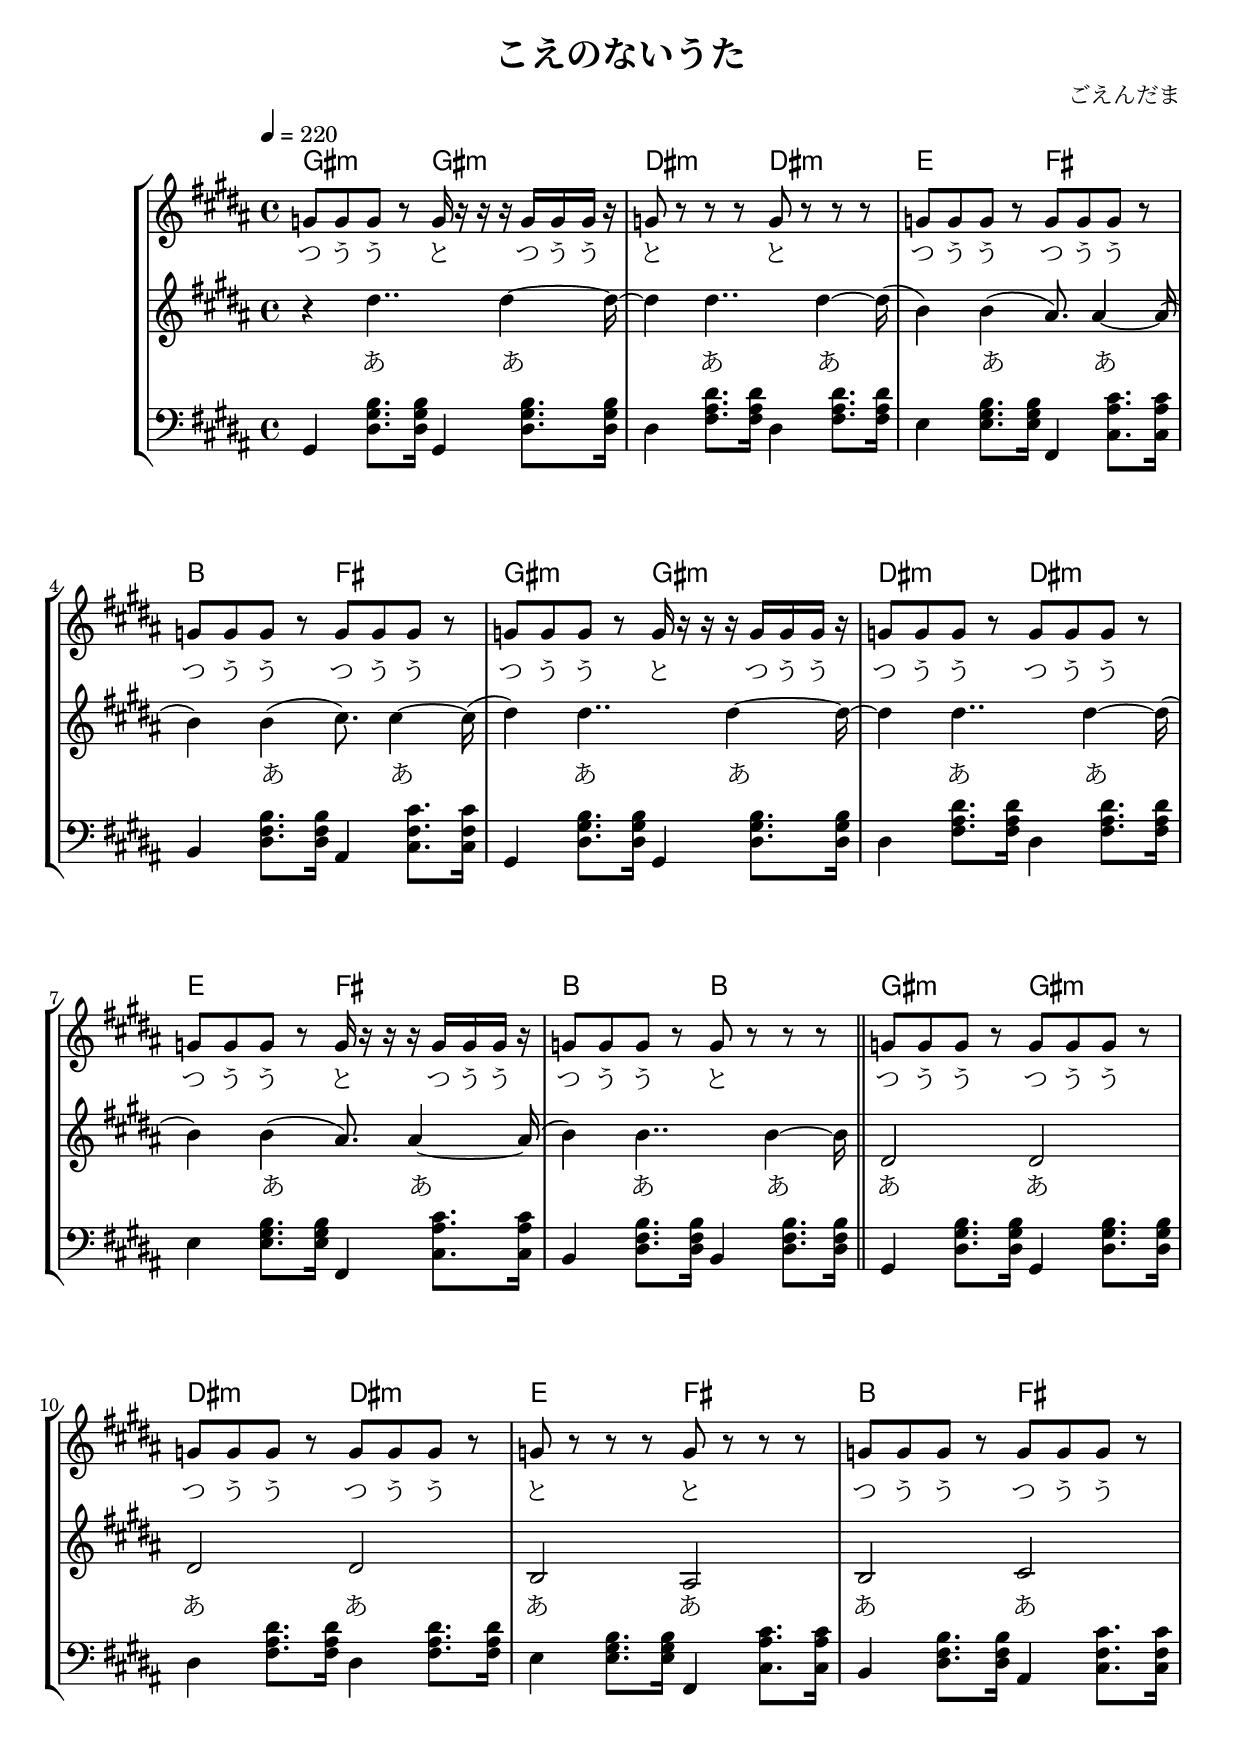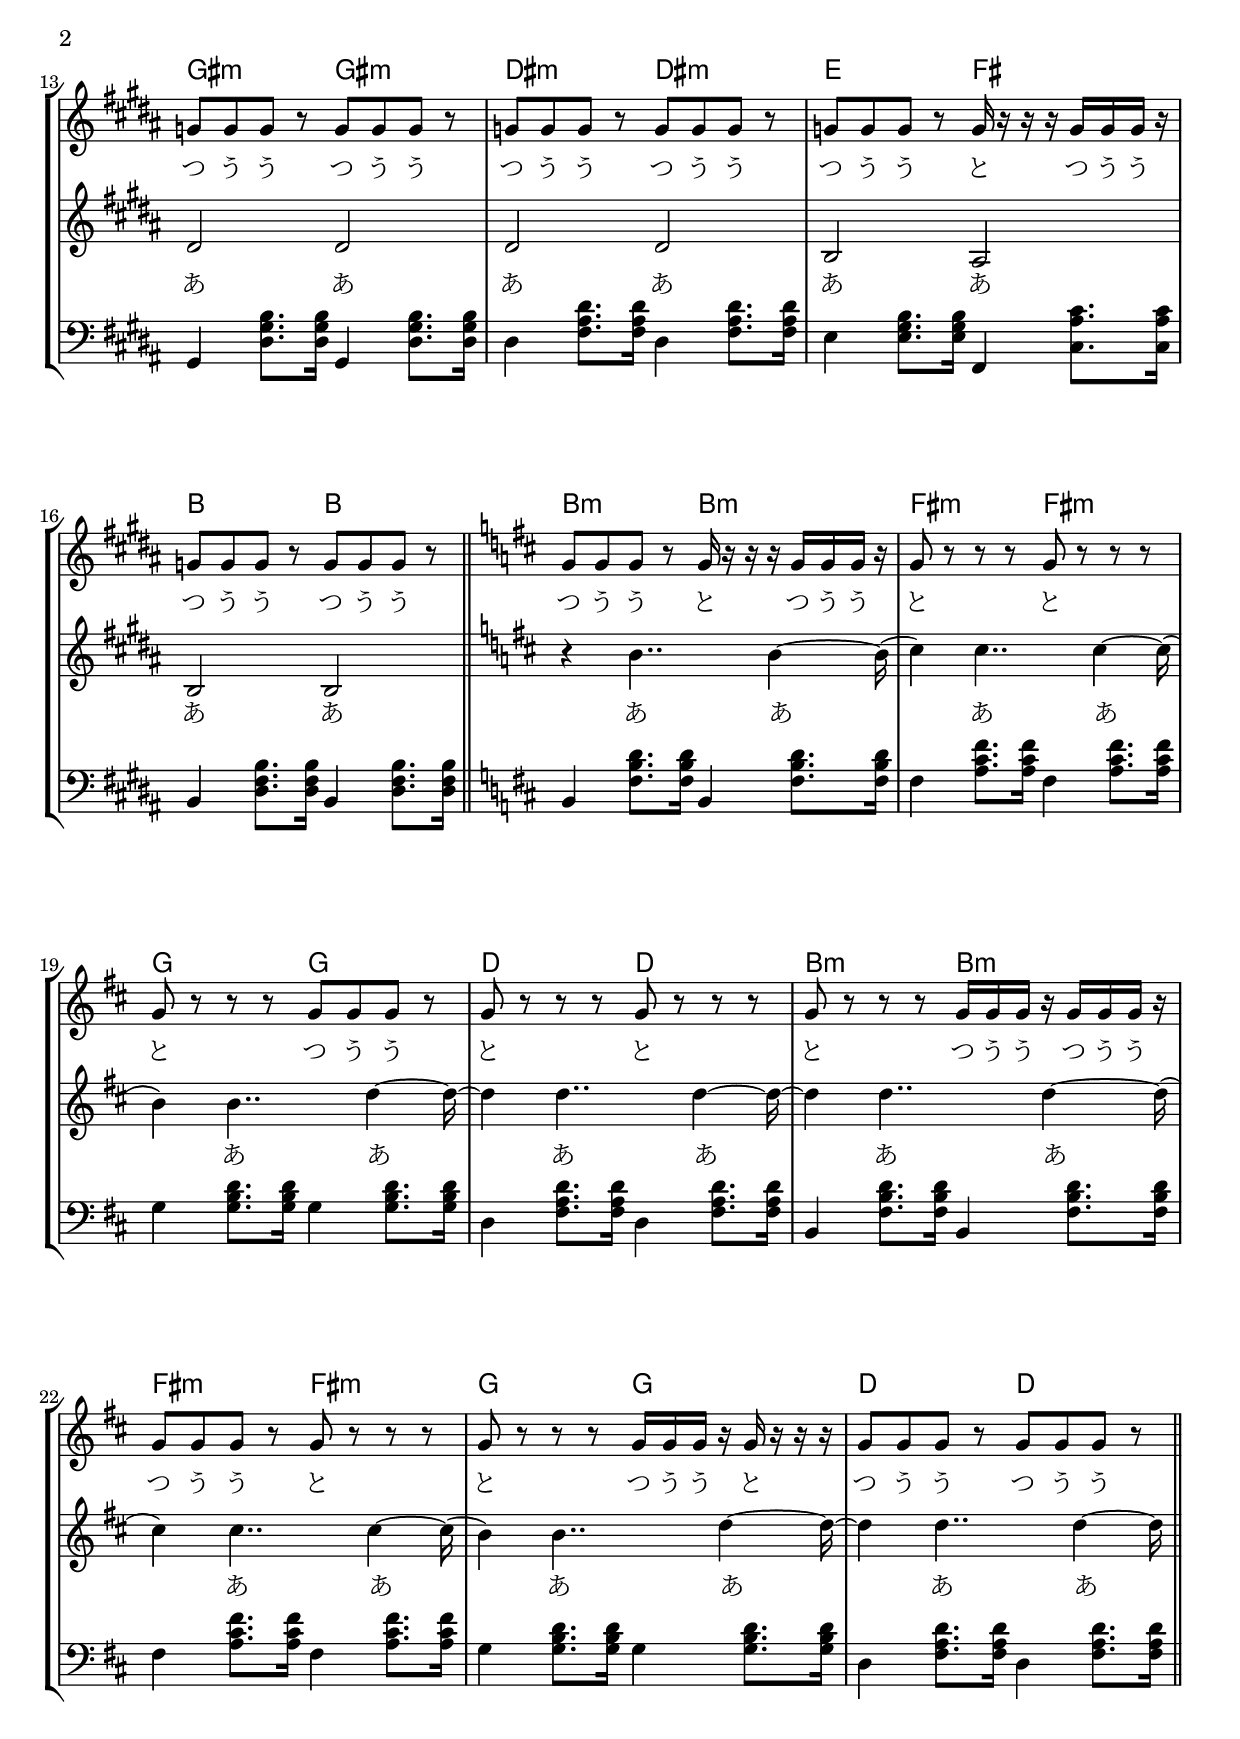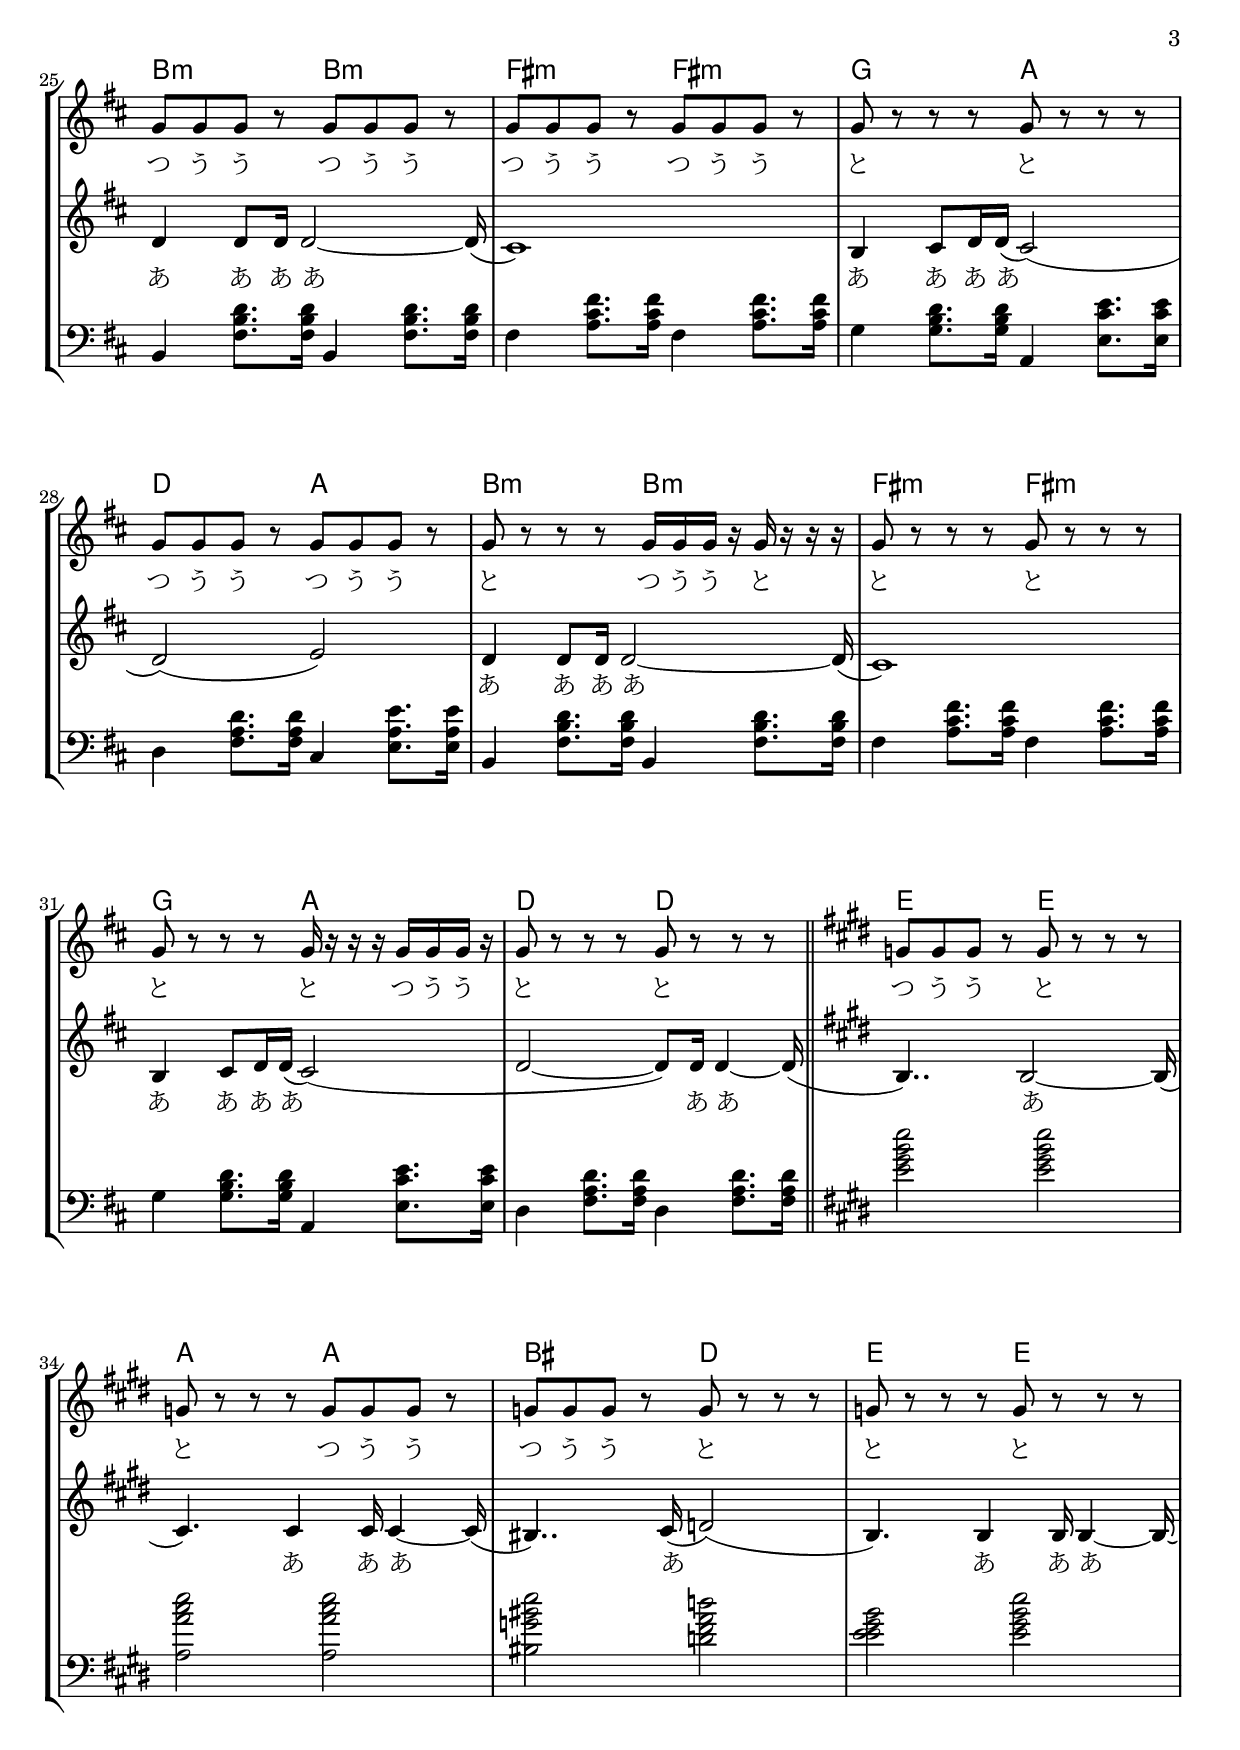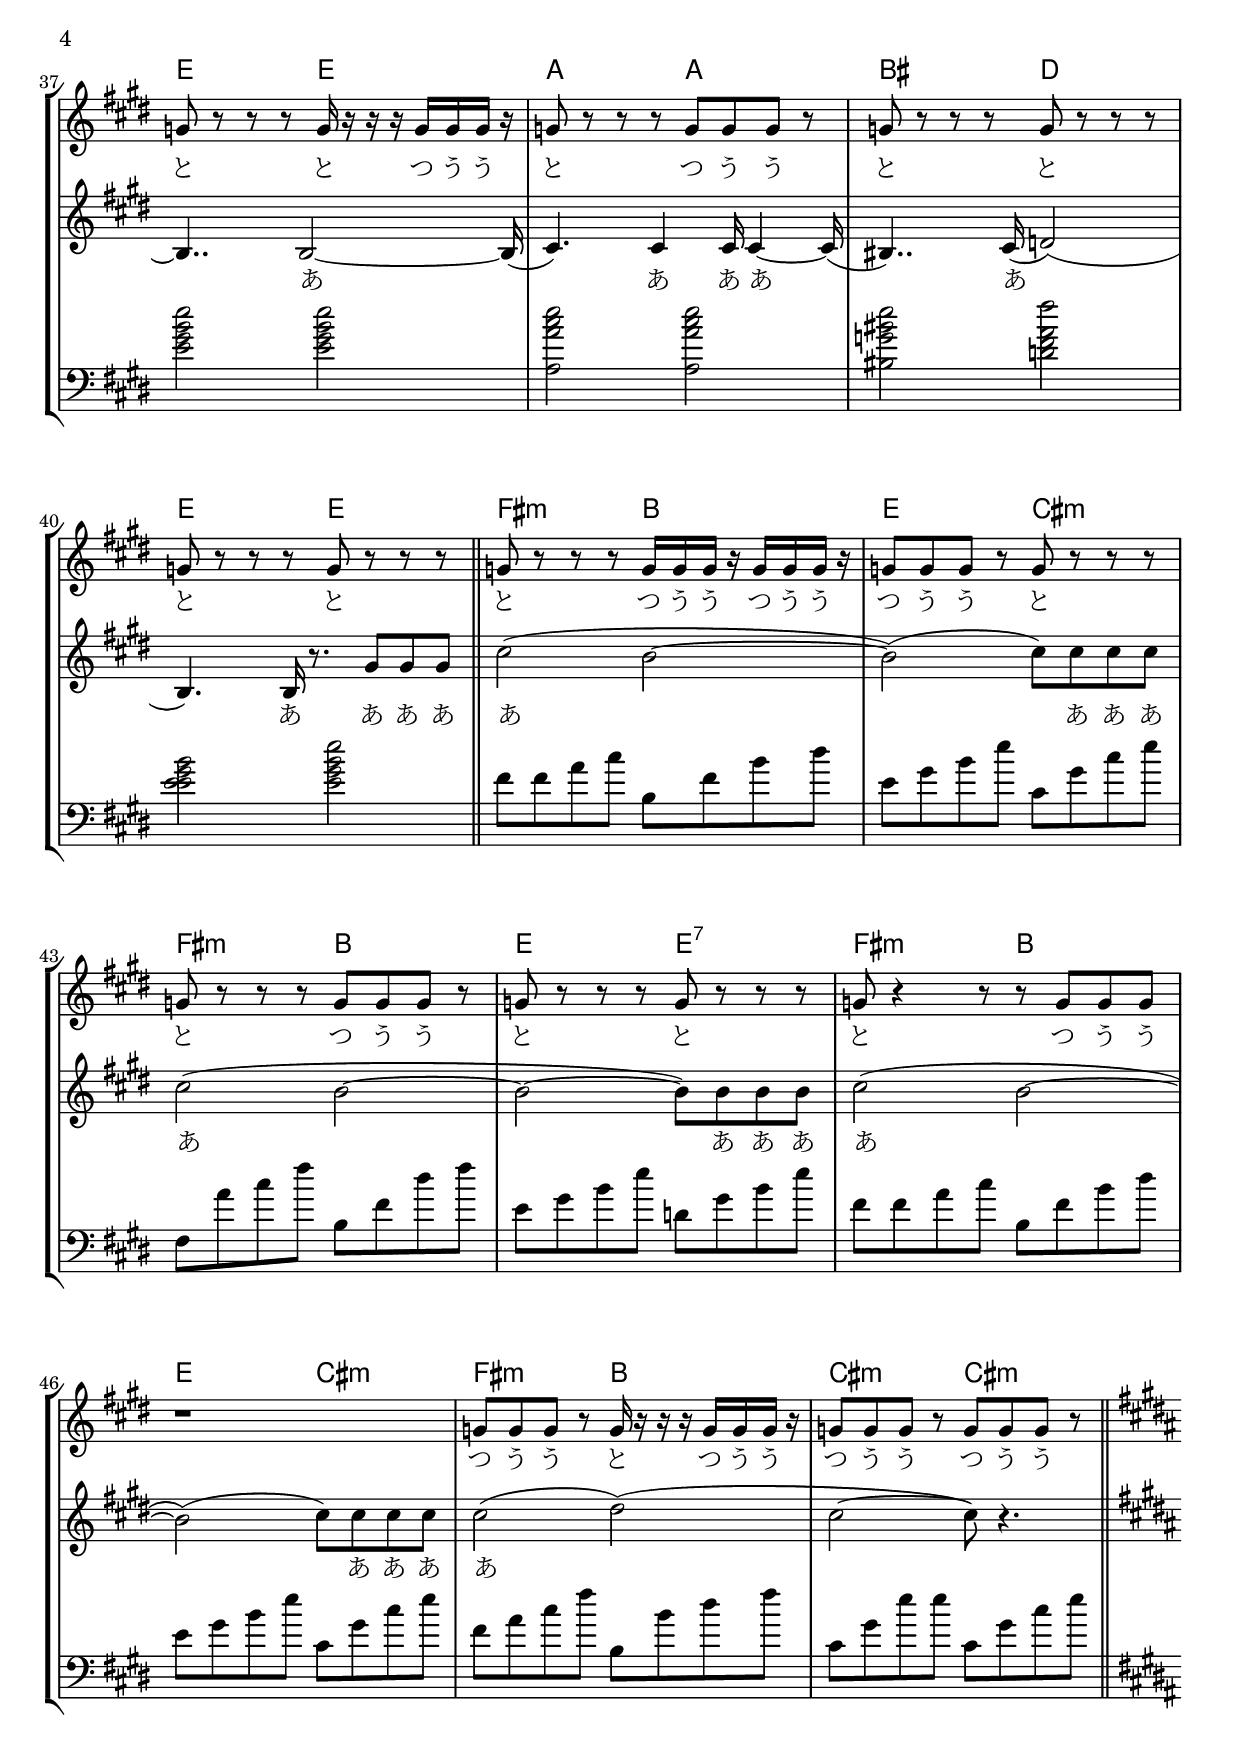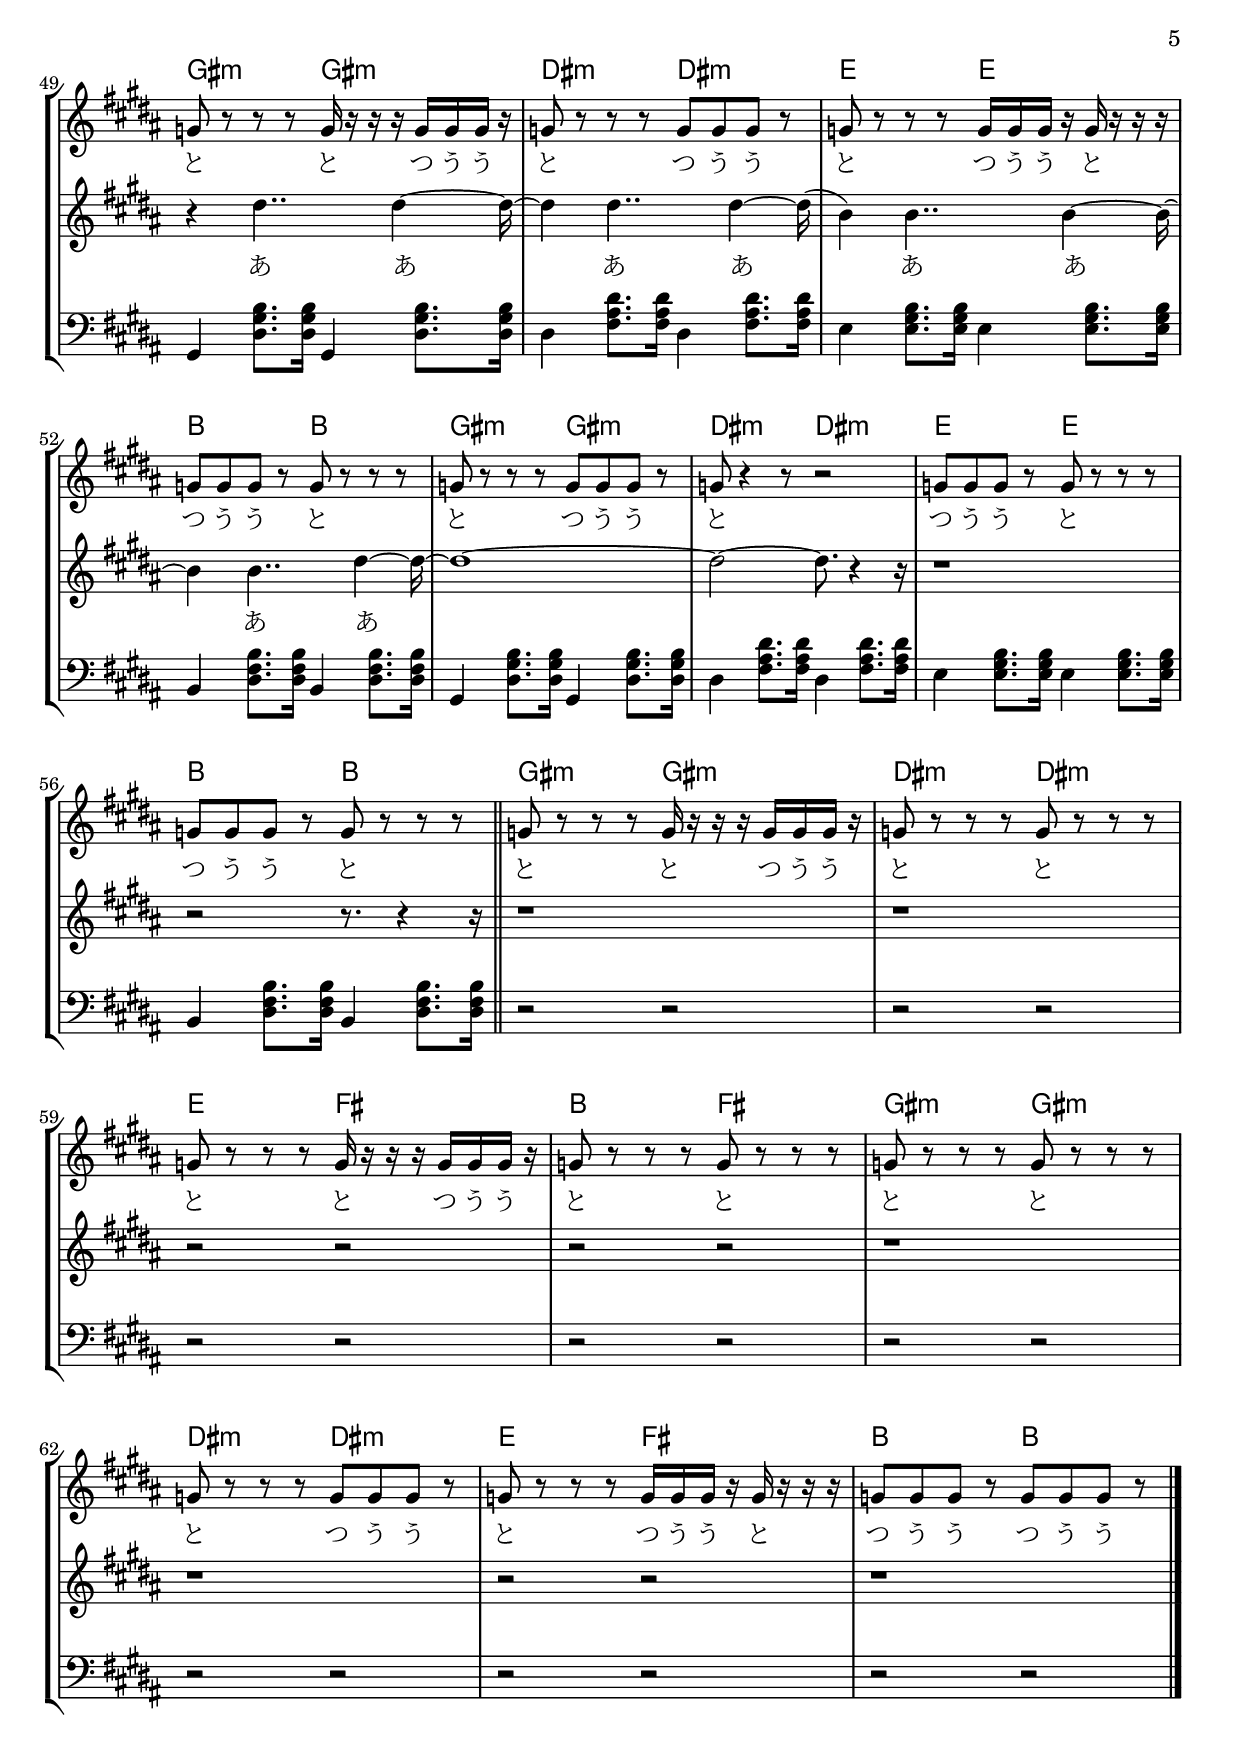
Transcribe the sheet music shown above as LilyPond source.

\version "2.12.1"

\header {
	title = \markup {こえのないうた}
	composer = \markup \center-column {ごえんだま}
}

harmony = \chordmode {
	gis2:m gis:m dis:m dis:m e fis b fis gis:m gis:m dis:m dis:m e fis b b 

	gis:m gis:m dis:m dis:m e fis b fis gis:m gis:m dis:m dis:m e fis b b 

	b:m b:m fis:m fis:m g g d d b:m b:m fis:m fis:m g g d d 

	b:m b:m fis:m fis:m g a d a b:m b:m fis:m fis:m g a d d 

	e e a a bis d e e e e a a bis d e e 

	fis:m b e cis:m fis:m b e e:7 fis:m b e cis:m fis:m b cis:m cis:m 

	gis:m gis:m dis:m dis:m e e b b gis:m gis:m dis:m dis:m e e b b 

	gis:m gis:m dis:m dis:m e fis b fis gis:m gis:m dis:m dis:m e fis b b 
}

melody = {
	\set Staff.midiInstrument = #"Lead 8 (bass+lead)"
		\key b \major
	\tempo 4 = 220
g'8  g'8  g'8  r8  g'16  r16  r16  r16  g'16  g'16  g'16  r16 
	g'8  r8  r8  r8  g'8  r8  r8  r8 
	g'8  g'8  g'8  r8  g'8  g'8  g'8  r8 
	g'8  g'8  g'8  r8  g'8  g'8  g'8  r8 
	g'8  g'8  g'8  r8  g'16  r16  r16  r16  g'16  g'16  g'16  r16 
	g'8  g'8  g'8  r8  g'8  g'8  g'8  r8 
	g'8  g'8  g'8  r8  g'16  r16  r16  r16  g'16  g'16  g'16  r16 
	g'8  g'8  g'8  r8  g'8  r8  r8  r8
	\set Staff.midiInstrument = #"Lead 8 (bass+lead)"
	g'8  g'8  g'8  r8  g'8  g'8  g'8  r8 
	g'8  g'8  g'8  r8  g'8  g'8  g'8  r8 
	g'8  r8  r8  r8  g'8  r8  r8  r8 
	g'8  g'8  g'8  r8  g'8  g'8  g'8  r8 
	g'8  g'8  g'8  r8  g'8  g'8  g'8  r8 
	g'8  g'8  g'8  r8  g'8  g'8  g'8  r8 
	g'8  g'8  g'8  r8  g'16  r16  r16  r16  g'16  g'16  g'16  r16 
	g'8  g'8  g'8  r8  g'8  g'8  g'8  r8
	\set Staff.midiInstrument = #"Lead 8 (bass+lead)"
		\key d \major
g'8  g'8  g'8  r8  g'16  r16  r16  r16  g'16  g'16  g'16  r16 
	g'8  r8  r8  r8  g'8  r8  r8  r8 
	g'8  r8  r8  r8  g'8  g'8  g'8  r8 
	g'8  r8  r8  r8  g'8  r8  r8  r8 
	g'8  r8  r8  r8  g'16  g'16  g'16  r16  g'16  g'16  g'16  r16 
	g'8  g'8  g'8  r8  g'8  r8  r8  r8 
	g'8  r8  r8  r8  g'16  g'16  g'16  r16  g'16  r16  r16  r16 
	g'8  g'8  g'8  r8  g'8  g'8  g'8  r8
	\set Staff.midiInstrument = #"Lead 8 (bass+lead)"
	g'8  g'8  g'8  r8  g'8  g'8  g'8  r8 
	g'8  g'8  g'8  r8  g'8  g'8  g'8  r8 
	g'8  r8  r8  r8  g'8  r8  r8  r8 
	g'8  g'8  g'8  r8  g'8  g'8  g'8  r8 
	g'8  r8  r8  r8  g'16  g'16  g'16  r16  g'16  r16  r16  r16 
	g'8  r8  r8  r8  g'8  r8  r8  r8 
	g'8  r8  r8  r8  g'16  r16  r16  r16  g'16  g'16  g'16  r16 
	g'8  r8  r8  r8  g'8  r8  r8  r8
	\set Staff.midiInstrument = #"Lead 8 (bass+lead)"
		\key e \major
 g'8  g'8  g'8  r8  g'8  r8  r8  r8 
	g'8  r8  r8  r8  g'8  g'8  g'8  r8 
	g'8  g'8  g'8  r8  g'8  r8  r8  r8 
	g'8  r8  r8  r8  g'8  r8  r8  r8 
	g'8  r8  r8  r8  g'16  r16  r16  r16  g'16  g'16  g'16  r16 
	g'8  r8  r8  r8  g'8  g'8  g'8  r8 
	g'8  r8  r8  r8  g'8  r8  r8  r8 
	g'8  r8  r8  r8  g'8  r8  r8  r8
	\set Staff.midiInstrument = #"Lead 8 (bass+lead)"
	 g'8  r8  r8  r8  g'16  g'16  g'16  r16  g'16  g'16  g'16  r16 
	g'8  g'8  g'8  r8  g'8  r8  r8  r8 
	g'8  r8  r8  r8  g'8  g'8  g'8  r8 
	g'8  r8  r8  r8  g'8  r8  r8  r8 
	g'8  r4  r8  r8  g'8  g'8  g'8 
	r1 
	g'8  g'8  g'8  r8  g'16  r16  r16  r16  g'16  g'16  g'16  r16 
	g'8  g'8  g'8  r8  g'8  g'8  g'8  r8
	\set Staff.midiInstrument = #"Lead 8 (bass+lead)"
		\key b \major
g'8  r8  r8  r8  g'16  r16  r16  r16  g'16  g'16  g'16  r16 
	g'8  r8  r8  r8  g'8  g'8  g'8  r8 
	g'8  r8  r8  r8  g'16  g'16  g'16  r16  g'16  r16  r16  r16 
	g'8  g'8  g'8  r8  g'8  r8  r8  r8 
	g'8  r8  r8  r8  g'8  g'8  g'8  r8 
	g'8  r4  r8  r2 
	g'8  g'8  g'8  r8  g'8  r8  r8  r8 
	g'8  g'8  g'8  r8  g'8  r8  r8  r8
	\set Staff.midiInstrument = #"Lead 8 (bass+lead)"
	g'8  r8  r8  r8  g'16  r16  r16  r16  g'16  g'16  g'16  r16 
	g'8  r8  r8  r8  g'8  r8  r8  r8 
	g'8  r8  r8  r8  g'16  r16  r16  r16  g'16  g'16  g'16  r16 
	g'8  r8  r8  r8  g'8  r8  r8  r8 
	g'8  r8  r8  r8  g'8  r8  r8  r8 
	g'8  r8  r8  r8  g'8  g'8  g'8  r8 
	g'8  r8  r8  r8  g'16  g'16  g'16  r16  g'16  r16  r16  r16 
	g'8  g'8  g'8  r8  g'8  g'8  g'8  r8
	\bar "|."
}

words = \lyricmode {
	つ  う  う  と  つ  う  う  と  と  つ  う  う  つ  う  う  つ  う  う  つ  う  う  つ  う  う  と  つ  う  う  つ  う  う  つ  う  う  つ  う  う  と  つ  う  う  つ  う  う  と  
	つ  う  う  つ  う  う  つ  う  う  つ  う  う  と  と  つ  う  う  つ  う  う  つ  う  う  つ  う  う  つ  う  う  つ  う  う  つ  う  う  と  つ  う  う  つ  う  う  つ  う  う  
	つ  う  う  と  つ  う  う  と  と  と  つ  う  う  と  と  と  つ  う  う  つ  う  う  つ  う  う  と  と  つ  う  う  と  つ  う  う  つ  う  う  
	つ  う  う  つ  う  う  つ  う  う  つ  う  う  と  と  つ  う  う  つ  う  う  と  つ  う  う  と  と  と  と  と  つ  う  う  と  と  
	つ  う  う  と  と  つ  う  う  つ  う  う  と  と  と  と  と  つ  う  う  と  つ  う  う  と  と  と  と  
	と  つ  う  う  つ  う  う  つ  う  う  と  と  つ  う  う  と  と  と  つ  う  う  つ  う  う  と  つ  う  う  つ  う  う  つ  う  う  
	と  と  つ  う  う  と  つ  う  う  と  つ  う  う  と  つ  う  う  と  と  つ  う  う  と  つ  う  う  と  つ  う  う  と  
	と  と  つ  う  う  と  と  と  と  つ  う  う  と  と  と  と  と  つ  う  う  と  つ  う  う  と  つ  う  う  つ  う  う  
}

secondmelody = {
	\set Staff.midiInstrument = #"Lead 6 (voice)"
		\key b \major
	\tempo 4 = 220
r4 dis''4..  dis''4~dis''16~ 
	dis''4  dis''4..  dis''4~dis''16 
	(b'4)  b'4  (ais'8.)  ais'4~ais'16 
	(b'4)  b'4  (cis''8.)  cis''4~cis''16 
	(dis''4)  dis''4..  dis''4~dis''16~ 
	dis''4  dis''4..  dis''4~dis''16 
	(b'4)  b'4  (ais'8.)  ais'4~ais'16 
	(b'4)  b'4..  b'4~b'16
	\set Staff.midiInstrument = #"Lead 1 (square)"
	dis'2  dis'2 
	dis'2  dis'2 
	b2  ais2 
	b2  cis'2 
	dis'2  dis'2 
	dis'2  dis'2 
	b2  ais2 
	b2  b2
	\set Staff.midiInstrument = #"Lead 6 (voice)"
		\key d \major
r4 b'4..  b'4~b'16 
	(cis''4)  cis''4..  cis''4~cis''16 
	(b'4)  b'4..  d''4~d''16~ 
	d''4  d''4..  d''4~d''16~ 
	d''4  d''4..  d''4~d''16 
	(cis''4)  cis''4..  cis''4~cis''16 
	(b'4)  b'4..  d''4~d''16~ 
	d''4  d''4..  d''4~d''16
	\set Staff.midiInstrument = #"Lead 2 (sawtooth)"
	d'4  d'8  d'16  d'2~d'16 
	(cis'1) 
	b4  cis'8  d'16  d'16  (cis'2) 
	(d'2)  (e'2) 
	d'4  d'8  d'16  d'2~d'16 
	(cis'1) 
	b4  cis'8  d'16  d'16  (cis'2) 
	(d'2~d'8)  	\set Staff.midiInstrument = #"FX 1 (rain)"
	d'16  d'4~d'16 
	(	\key e \major
b4..)  b2~b16 
	(cis'4.)  cis'4  cis'16  cis'4~cis'16 
	(bis4..)  cis'16  (d'2) 
	(b4.)  b4  b16  b4~b16~ 
	b4..  b2~b16 
	(cis'4.)  cis'4  cis'16  cis'4~cis'16 
	(bis4..)  cis'16  (d'2) 
	(b4.)  b16  	r8. 	\set Staff.midiInstrument = #"Pad 1 (new age)"
	gis'8  gis'8  gis'8 
	cis''2  (b'2~ 
	b'2)  (cis''8)  cis''8  cis''8  cis''8 
	cis''2  (b'2~ 
	b'2~b'8)  b'8  b'8  b'8 
	cis''2  (b'2~ 
	b'2)  (cis''8)  cis''8  cis''8  cis''8 
	cis''2  (dis''2) 
	(cis''2~cis''8)  	r4. 	\set Staff.midiInstrument = #"Lead 6 (voice)"
		\key b \major
r4 dis''4..  dis''4~dis''16~ 
	dis''4  dis''4..  dis''4~dis''16 
	(b'4)  b'4..  b'4~b'16~ 
	b'4  b'4..  dis''4~dis''16~ 
	dis''1~ 
	dis''2~dis''8.  r4~r16 
	r1~ 
	r2~r8.  r4~r16
	\set Staff.midiInstrument = #"Lead 8 (bass+lead)"
	r1~ 
	r1 
	 r2  r2 
	r2  r2 
	r1~ 
	r1 
	 r2  r2 
	r1
	\bar "|."
}

secondwords = \lyricmode {
	あ  あ  あ  あ  あ  あ  あ  あ  あ  あ  あ  あ  あ  あ  あ  あ  
	あ  あ  あ  あ  あ  あ  あ  あ  あ  あ  あ  あ  あ  あ  あ  あ  
	あ  あ  あ  あ  あ  あ  あ  あ  あ  あ  あ  あ  あ  あ  あ  あ  
	あ  あ  あ  あ  あ  あ  あ  あ  あ  あ  あ  あ  あ  あ  あ  あ  
	あ  あ  あ  あ  あ  あ  あ  あ  あ  あ  あ  あ  あ  あ  あ  あ  
	あ  あ  あ  あ  あ  あ  あ  あ  あ  あ  あ  あ  あ  あ  あ  あ  
	あ  あ  あ  あ  あ  あ  あ  あ  
	
}

tempochange = {
	\tempo 4 = 220
	r1 | r1 | r1 | r1 | r1 | r1 | r1 | r1 \bar "||"
	\tempo 4 = 220
	r1 | r1 | r1 | r1 | r1 | r1 | r1 | r1 \bar "||"
	\tempo 4 = 220
	r1 | r1 | r1 | r1 | r1 | r1 | r1 | r1 \bar "||"
	\tempo 4 = 220
	r1 | r1 | r1 | r1 | r1 | r1 | r1 | r1 \bar "||"
	\tempo 4 = 220
	r1 | r1 | r1 | r1 | r1 | r1 | r1 | r1 \bar "||"
	\tempo 4 = 220
	r1 | r1 | r1 | r1 | r1 | r1 | r1 | r1 \bar "||"
	\tempo 4 = 220
	r1 | r1 | r1 | r1 | r1 | r1 | r1 | r1 \bar "||"
	\tempo 4 = 220
	r1 | r1 | r1 | r1 | r1 | r1 | r1 | r1 \bar "|."
}

mainacc = {
	\clef bass
	\set Staff.midiInstrument = #"Electric Piano 1"
	\key b \major
	\tempo 4 = 220
	gis,4 <dis gis b>8. <dis gis b>16
	gis,4 <dis gis b>8. <dis gis b>16
	dis4 <fis ais dis'>8. <fis ais dis'>16
	dis4 <fis ais dis'>8. <fis ais dis'>16
	e4 <e gis b>8. <e gis b>16
	fis,4 <cis ais cis'>8. <cis ais cis'>16
	b,4 <dis fis b>8. <dis fis b>16
	ais,4 <cis fis cis'>8. <cis fis cis'>16
	gis,4 <dis gis b>8. <dis gis b>16
	gis,4 <dis gis b>8. <dis gis b>16
	dis4 <fis ais dis'>8. <fis ais dis'>16
	dis4 <fis ais dis'>8. <fis ais dis'>16
	e4 <e gis b>8. <e gis b>16
	fis,4 <cis ais cis'>8. <cis ais cis'>16
	b,4 <dis fis b>8. <dis fis b>16
	b,4 <dis fis b>8. <dis fis b>16
	\bar "||"

	\set Staff.midiInstrument = #"Electric Piano 1"
	gis,4 <dis gis b>8. <dis gis b>16
	gis,4 <dis gis b>8. <dis gis b>16
	dis4 <fis ais dis'>8. <fis ais dis'>16
	dis4 <fis ais dis'>8. <fis ais dis'>16
	e4 <e gis b>8. <e gis b>16
	fis,4 <cis ais cis'>8. <cis ais cis'>16
	b,4 <dis fis b>8. <dis fis b>16
	ais,4 <cis fis cis'>8. <cis fis cis'>16
	gis,4 <dis gis b>8. <dis gis b>16
	gis,4 <dis gis b>8. <dis gis b>16
	dis4 <fis ais dis'>8. <fis ais dis'>16
	dis4 <fis ais dis'>8. <fis ais dis'>16
	e4 <e gis b>8. <e gis b>16
	fis,4 <cis ais cis'>8. <cis ais cis'>16
	b,4 <dis fis b>8. <dis fis b>16
	b,4 <dis fis b>8. <dis fis b>16
	\bar "||"

	\set Staff.midiInstrument = #"Electric Piano 1"
	\key d \major
	b,4 <fis b d'>8. <fis b d'>16
	b,4 <fis b d'>8. <fis b d'>16
	fis4 <a cis' fis'>8. <a cis' fis'>16
	fis4 <a cis' fis'>8. <a cis' fis'>16
	g4 <g b d'>8. <g b d'>16
	g4 <g b d'>8. <g b d'>16
	d4 <fis a d'>8. <fis a d'>16
	d4 <fis a d'>8. <fis a d'>16
	b,4 <fis b d'>8. <fis b d'>16
	b,4 <fis b d'>8. <fis b d'>16
	fis4 <a cis' fis'>8. <a cis' fis'>16
	fis4 <a cis' fis'>8. <a cis' fis'>16
	g4 <g b d'>8. <g b d'>16
	g4 <g b d'>8. <g b d'>16
	d4 <fis a d'>8. <fis a d'>16
	d4 <fis a d'>8. <fis a d'>16
	\bar "||"

	\set Staff.midiInstrument = #"Electric Piano 1"
	b,4 <fis b d'>8. <fis b d'>16
	b,4 <fis b d'>8. <fis b d'>16
	fis4 <a cis' fis'>8. <a cis' fis'>16
	fis4 <a cis' fis'>8. <a cis' fis'>16
	g4 <g b d'>8. <g b d'>16
	a,4 <e cis' e'>8. <e cis' e'>16
	d4 <fis a d'>8. <fis a d'>16
	cis4 <e a e'>8. <e a e'>16
	b,4 <fis b d'>8. <fis b d'>16
	b,4 <fis b d'>8. <fis b d'>16
	fis4 <a cis' fis'>8. <a cis' fis'>16
	fis4 <a cis' fis'>8. <a cis' fis'>16
	g4 <g b d'>8. <g b d'>16
	a,4 <e cis' e'>8. <e cis' e'>16
	d4 <fis a d'>8. <fis a d'>16
	d4 <fis a d'>8. <fis a d'>16
	\bar "||"

	\set Staff.midiInstrument = #"Electric Piano 1"
	\key e \major
	<e' gis' b' e''>2
	<e' gis' b' e''>2
	<a a' cis'' e''>2
	<a a' cis'' e''>2
	<bis g' bis' e''>2
	<d' fis' a' d''>2
	<e' e' gis' b'>2
	<e' gis' b' e''>2
	<e' gis' b' e''>2
	<e' gis' b' e''>2
	<a a' cis'' e''>2
	<a a' cis'' e''>2
	<bis g' bis' e''>2
	<d' fis' a' fis''>2
	<e' e' gis' b'>2
	<e' gis' b' e''>2
	\bar "||"

	\set Staff.midiInstrument = #"Electric Piano 1"
	fis'8 fis'8 a'8 cis''8
	b8 fis'8 b'8 dis''8
	e'8 gis'8 b'8 e''8
	cis'8 gis'8 cis''8 e''8
	fis8 a'8 cis''8 fis''8
	b8 fis'8 dis''8 fis''8
	e'8 gis'8 b'8 e''8
	d'8 gis'8 b'8 e''8
	fis'8 fis'8 a'8 cis''8
	b8 fis'8 b'8 dis''8
	e'8 gis'8 b'8 e''8
	cis'8 gis'8 cis''8 e''8
	fis'8 a'8 cis''8 fis''8
	b8 b'8 dis''8 fis''8
	cis'8 gis'8 e''8 e''8
	cis'8 gis'8 cis''8 e''8
	\bar "||"

	\set Staff.midiInstrument = #"Electric Piano 1"
	\key b \major
	gis,4 <dis gis b>8. <dis gis b>16
	gis,4 <dis gis b>8. <dis gis b>16
	dis4 <fis ais dis'>8. <fis ais dis'>16
	dis4 <fis ais dis'>8. <fis ais dis'>16
	e4 <e gis b>8. <e gis b>16
	e4 <e gis b>8. <e gis b>16
	b,4 <dis fis b>8. <dis fis b>16
	b,4 <dis fis b>8. <dis fis b>16
	gis,4 <dis gis b>8. <dis gis b>16
	gis,4 <dis gis b>8. <dis gis b>16
	dis4 <fis ais dis'>8. <fis ais dis'>16
	dis4 <fis ais dis'>8. <fis ais dis'>16
	e4 <e gis b>8. <e gis b>16
	e4 <e gis b>8. <e gis b>16
	b,4 <dis fis b>8. <dis fis b>16
	b,4 <dis fis b>8. <dis fis b>16
	\bar "||"

	\set Staff.midiInstrument = #"Acoustic grand"
	r2
	r2
	r2
	r2
	r2
	r2
	r2
	r2
	r2
	r2
	r2
	r2
	r2
	r2
	r2
	r2
	\bar "|."
}

subacc = {
	\clef bass
	\set Staff.midiInstrument = #"Pad 4 (choir)"
	\key b \major
	\tempo 4 = 220
	<gis, dis gis b>2
	<gis, dis gis b>2
	<dis fis ais dis'>2
	<dis fis ais dis'>2
	<e e gis b>2
	<fis, cis ais cis'>2
	<b, dis fis b>2
	<ais, cis fis cis'>2
	<gis, dis gis b>2
	<gis, dis gis b>2
	<dis fis ais dis'>2
	<dis fis ais dis'>2
	<e e gis b>2
	<fis, cis ais cis'>2
	<b, dis fis b>2
	<b, dis fis b>2
	\bar "||"

	\set Staff.midiInstrument = #"Pad 4 (choir)"
	<gis, dis gis b>2
	<gis, dis gis b>2
	<dis fis ais dis'>2
	<dis fis ais dis'>2
	<e e gis b>2
	<fis, cis ais cis'>2
	<b, dis fis b>2
	<ais, cis fis cis'>2
	<gis, dis gis b>2
	<gis, dis gis b>2
	<dis fis ais dis'>2
	<dis fis ais dis'>2
	<e e gis b>2
	<fis, cis ais cis'>2
	<b, dis fis b>2
	<b, dis fis b>2
	\bar "||"

	\set Staff.midiInstrument = #"Pad 4 (choir)"
	\key d \major
	<b, fis b d'>2
	<b, fis b d'>2
	<fis a cis' fis'>2
	<fis a cis' fis'>2
	<g g b d'>2
	<g g b d'>2
	<d fis a d'>2
	<d fis a d'>2
	<b, fis b d'>2
	<b, fis b d'>2
	<fis a cis' fis'>2
	<fis a cis' fis'>2
	<g g b d'>2
	<g g b d'>2
	<d fis a d'>2
	<d fis a d'>2
	\bar "||"

	\set Staff.midiInstrument = #"Pad 4 (choir)"
	<b, fis b d'>2
	<b, fis b d'>2
	<fis a cis' fis'>2
	<fis a cis' fis'>2
	<g g b d'>2
	<a, e cis' e'>2
	<d fis a d'>2
	<cis e a e'>2
	<b, fis b d'>2
	<b, fis b d'>2
	<fis a cis' fis'>2
	<fis a cis' fis'>2
	<g g b d'>2
	<a, e cis' e'>2
	<d fis a d'>2
	<d fis a d'>2
	\bar "||"

	\set Staff.midiInstrument = #"Pad 5 (bowed)"
	\key e \major
	e'8r16b'16e''16r16gis'16r16
	e'8r16b'16e''16r16gis'16r16
	a8r16cis''16e''16r16a'16r16
	a8r16cis''16e''16r16a'16r16
	bis8r16bis'16e''16r16g'16r16
	d'8r16a'16d''16r16fis'16r16
	e'8r16gis'16b'16r16e'16r16
	e'8r16b'16e''16r16gis'16r16
	e'8r16b'16e''16r16gis'16r16
	e'8r16b'16e''16r16gis'16r16
	a8r16cis''16e''16r16a'16r16
	a8r16cis''16e''16r16a'16r16
	bis8r16bis'16e''16r16g'16r16
	d'8r16a'16fis''16r16fis'16r16
	e'8r16gis'16b'16r16e'16r16
	e'8r16b'16e''16r16gis'16r16
	\bar "||"

	\set Staff.midiInstrument = #"Lead 6 (voice)"
	fis'16 <fis' a' cis''>16 fis'8 <fis' a' cis''>8 fis'8
	b16 <fis' b' dis''>16 b8 <fis' b' dis''>8 b8
	e'16 <gis' b' e''>16 e'8 <gis' b' e''>8 e'8
	cis'16 <gis' cis'' e''>16 cis'8 <gis' cis'' e''>8 cis'8
	fis16 <a' cis'' fis''>16 fis8 <a' cis'' fis''>8 fis8
	b16 <fis' dis'' fis''>16 b8 <fis' dis'' fis''>8 b8
	e'16 <gis' b' e''>16 e'8 <gis' b' e''>8 e'8
	d'16 <gis' b' e''>16 d'8 <gis' b' e''>8 d'8
	fis'16 <fis' a' cis''>16 fis'8 <fis' a' cis''>8 fis'8
	b16 <fis' b' dis''>16 b8 <fis' b' dis''>8 b8
	e'16 <gis' b' e''>16 e'8 <gis' b' e''>8 e'8
	cis'16 <gis' cis'' e''>16 cis'8 <gis' cis'' e''>8 cis'8
	fis'16 <a' cis'' fis''>16 fis'8 <a' cis'' fis''>8 fis'8
	b16 <b' dis'' fis''>16 b8 <b' dis'' fis''>8 b8
	cis'16 <gis' e'' e''>16 cis'8 <gis' e'' e''>8 cis'8
	cis'16 <gis' cis'' e''>16 cis'8 <gis' cis'' e''>8 cis'8
	\bar "||"

	\set Staff.midiInstrument = #"Acoustic grand"
	\key b \major
	r2
	r2
	r2
	r2
	r2
	r2
	r2
	r2
	r2
	r2
	r2
	r2
	r2
	r2
	r2
	r2
	\bar "||"

	\set Staff.midiInstrument = #"Acoustic grand"
	r2
	r2
	r2
	r2
	r2
	r2
	r2
	r2
	r2
	r2
	r2
	r2
	r2
	r2
	r2
	r2
	\bar "|."
}

percA = {
	\drummode {
	r1 |r1 |r1 |r1 |r1 |r1 |r1 |r1 \bar "||"
	r1 |r1 |r1 |r1 |r1 |r1 |r1 |r1 \bar "||"
	r1 |r1 |r1 |r1 |r1 |r1 |r1 |r1 \bar "||"
	r1 |r1 |r1 |r1 |r1 |r1 |r1 |r1 \bar "||"
	r1 |r1 |r1 |r1 |r1 |r1 |r1 |r1 \bar "||"
	r1 |r1 |r1 |r1 |r1 |r1 |r1 |r1 \bar "||"
	r1 |r1 |r1 |r1 |r1 |r1 |r1 |r1 \bar "||"
	r1 |r1 |r1 |r1 |r1 |r1 |r1 |r1 \bar "|."
	}
}

percB = {
	\drummode {
	r1 |r1 |r1 |r1 |r1 |r1 |r1 |r1 \bar "||"
	r1 |r1 |r1 |r1 |r1 |r1 |r1 |r1 \bar "||"
	r1 |r1 |r1 |r1 |r1 |r1 |r1 |r1 \bar "||"
	r1 |r1 |r1 |r1 |r1 |r1 |r1 |r1 \bar "||"
	r1 |r1 |r1 |r1 |r1 |r1 |r1 |r1 \bar "||"
	r1 |r1 |r1 |r1 |r1 |r1 |r1 |r1 \bar "||"
	r1 |r1 |r1 |r1 |r1 |r1 |r1 |r1 \bar "||"
	r1 |r1 |r1 |r1 |r1 |r1 |r1 |r1 \bar "|."
	}
}

percC = {
	\drummode {
	r1 |r1 |r1 |r1 |r1 |r1 |r1 |r1 \bar "||"
	r1 |r1 |r1 |r1 |r1 |r1 |r1 |r1 \bar "||"
	r1 |r1 |r1 |r1 |r1 |r1 |r1 |r1 \bar "||"
	r1 |r1 |r1 |r1 |r1 |r1 |r1 |r1 \bar "||"
	r1 |r1 |r1 |r1 |r1 |r1 |r1 |r1 \bar "||"
	r1 |r1 |r1 |r1 |r1 |r1 |r1 |r1 \bar "||"
	r1 |r1 |r1 |r1 |r1 |r1 |r1 |r1 \bar "||"
	r1 |r1 |r1 |r1 |r1 |r1 |r1 |r1 \bar "|."
	}
}

percD = {
	\drummode {
	r1 |r1 |r1 |r1 |r1 |r1 |r1 |r1 \bar "||"
	r1 |r1 |r1 |r1 |r1 |r1 |r1 |r1 \bar "||"
	r1 |r1 |r1 |r1 |r1 |r1 |r1 |r1 \bar "||"
	r1 |r1 |r1 |r1 |r1 |r1 |r1 |r1 \bar "||"
	r1 |r1 |r1 |r1 |r1 |r1 |r1 |r1 \bar "||"
	r1 |r1 |r1 |r1 |r1 |r1 |r1 |r1 \bar "||"
	r1 |r1 |r1 |r1 |r1 |r1 |r1 |r1 \bar "||"
	r1 |r1 |r1 |r1 |r1 |r1 |r1 |r1 \bar "|."
	}
}

percE = {
	\drummode {
	r1 |r1 |r1 |r1 |r1 |r1 |r1 |r1 \bar "||"
	r1 |r1 |r1 |r1 |r1 |r1 |r1 |r1 \bar "||"
	r1 |r1 |r1 |r1 |r1 |r1 |r1 |r1 \bar "||"
	r1 |r1 |r1 |r1 |r1 |r1 |r1 |r1 \bar "||"
	r1 |r1 |r1 |r1 |r1 |r1 |r1 |r1 \bar "||"
	r1 |r1 |r1 |r1 |r1 |r1 |r1 |r1 \bar "||"
	r1 |r1 |r1 |r1 |r1 |r1 |r1 |r1 \bar "||"
	r1 |r1 |r1 |r1 |r1 |r1 |r1 |r1 \bar "|."
	}
}

\score {
	<<
		\new StaffGroup <<
			\new ChordNames {\harmony}
			\new Voice = "melody" {\melody}
			\new Lyrics \lyricsto "melody" \words
			\new Voice = "secondmelody" {\secondmelody}
			\new Lyrics \lyricsto "secondmelody" \secondwords
			\new Staff = "mainacc" {\mainacc}
		>>
	>>
	\layout { }
}
